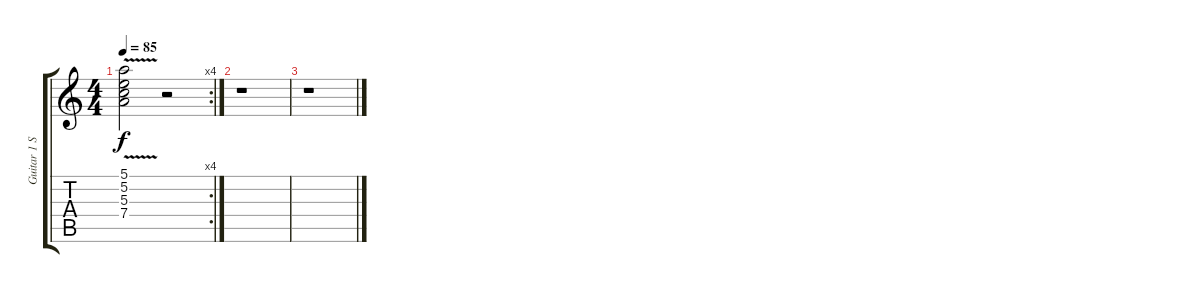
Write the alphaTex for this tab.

\track ("Guitar 1 Simile" "Guitar 1 S") {instrument electricguitarclean}
\staff {score tabs}
\tuning (E4 B3 G3 D3 A2 E2) {hide}
\rc 4
\ts (4 4)
\tempo 85
\clef g2
\ks c
(5.1{v} 5.2{v} 5.3{v} 7.4{v}).2{dy f} r.2 |
r.1 |
r.1
